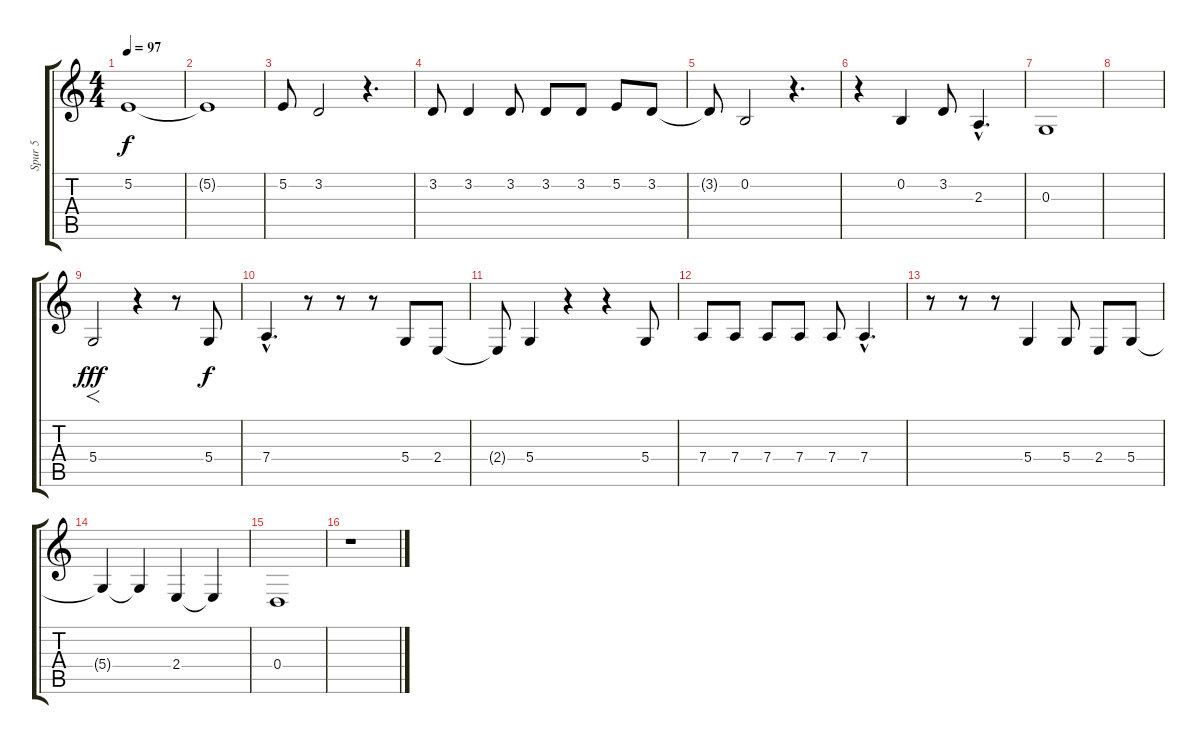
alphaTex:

\track ("Spur 5" "Spur 5") {instrument lead1square}
\staff {score tabs}
\tuning (E4 B3 G3 D3 A2 E2) {hide}
\ts (4 4)
\tempo 97
\clef g2
\ks c
5.2.1{dy f} |
5.2{t}.1 |
5.2.8 3.2.2 r.4{d} |
3.2.8 3.2.4 3.2.8 3.2.8 3.2.8 5.2.8 3.2.8 |
3.2{t}.8 0.2.2 r.4{d} |
r.4 0.2.4 3.2.8 2.3{hac}.4{d} |
0.3.1 |
|
5.4.2{f dy fff} r.4 r.8 5.4.8{dy f} |
7.4{hac}.4{d} r.8 r.8 r.8 5.4.8 2.4.8 |
2.4{t}.8 5.4.4 r.4 r.4 5.4.8 |
7.4.8 7.4.8 7.4.8 7.4.8 7.4.8 7.4{hac}.4{d} |
r.8 r.8 r.8 5.4.4 5.4.8 2.4.8 5.4.8 |
5.4{t}.4 5.4{t}.4 2.4.4 2.4{t}.4 |
0.4.1 |
r.1
